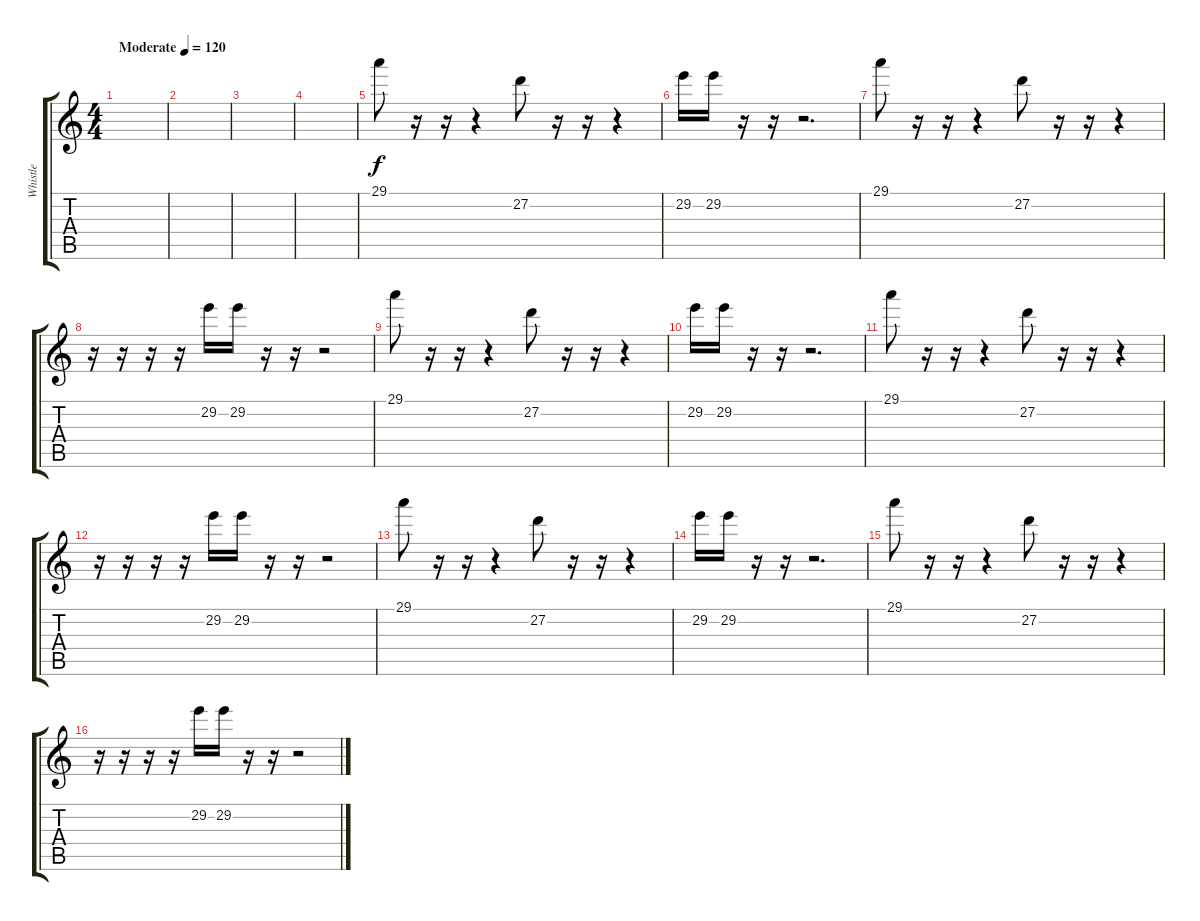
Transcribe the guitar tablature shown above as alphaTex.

\track ("Whistle" "Whistle") {instrument whistle}
\staff {score tabs}
\tuning (E4 B3 G3 D3 A2 E2) {hide}
\ts (4 4)
\tempo (120 "Moderate")
\clef g2
\ks c
|
|
|
|
29.1.8 r.16 r.16 r.4 27.2.8 r.16 r.16 r.4 |
29.2.16 29.2.16 r.16 r.16 r.2{d} |
29.1.8 r.16 r.16 r.4 27.2.8 r.16 r.16 r.4 |
r.16 r.16 r.16 r.16 29.2.16 29.2.16 r.16 r.16 r.2 |
29.1.8 r.16 r.16 r.4 27.2.8 r.16 r.16 r.4 |
29.2.16 29.2.16 r.16 r.16 r.2{d} |
29.1.8 r.16 r.16 r.4 27.2.8 r.16 r.16 r.4 |
r.16 r.16 r.16 r.16 29.2.16 29.2.16 r.16 r.16 r.2 |
29.1.8 r.16 r.16 r.4 27.2.8 r.16 r.16 r.4 |
29.2.16 29.2.16 r.16 r.16 r.2{d} |
29.1.8 r.16 r.16 r.4 27.2.8 r.16 r.16 r.4 |
r.16 r.16 r.16 r.16 29.2.16 29.2.16 r.16 r.16 r.2
